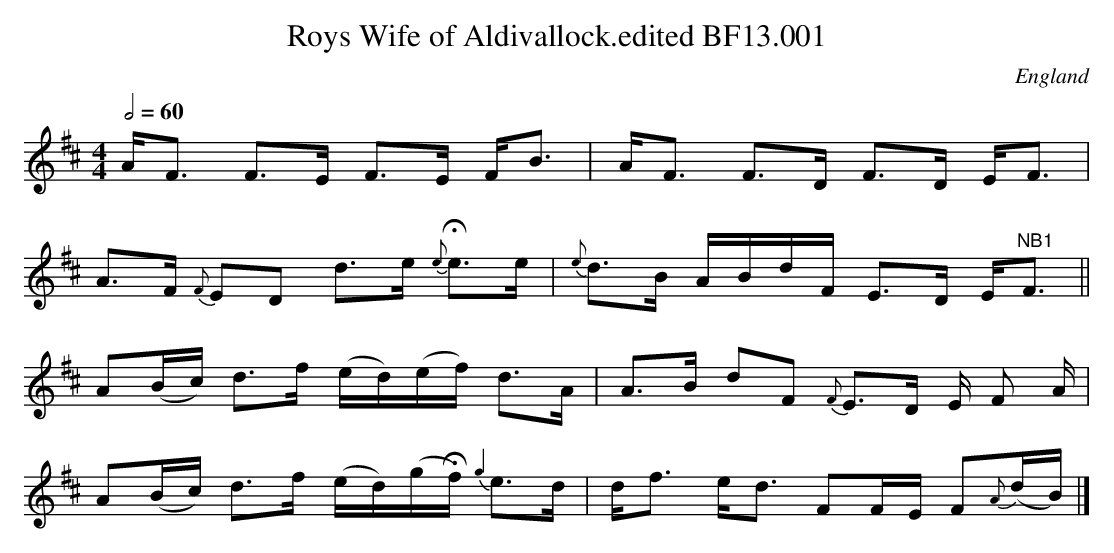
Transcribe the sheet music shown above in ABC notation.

X:1
T:Roys Wife of Aldivallock.edited BF13.001
M:4/4
L:1/16
Q:1/2=60
O:England
K:D major
AF3 F3E F3E FB3|AF3 F3D F3D EF3|!
A3F  {F}E2D2 d3e {e}He3e|{e}d3B ABdF E3D E"^NB1"F3||!
A2(Bc) d3f (ed)(ef) d3A|A3B d2F2 {F}E3D E F2 A|!
A2(Bc) d3f (ed)(gHf) {g4}e3d|df3 ed3 F2FE F2{A}(dB)|]
